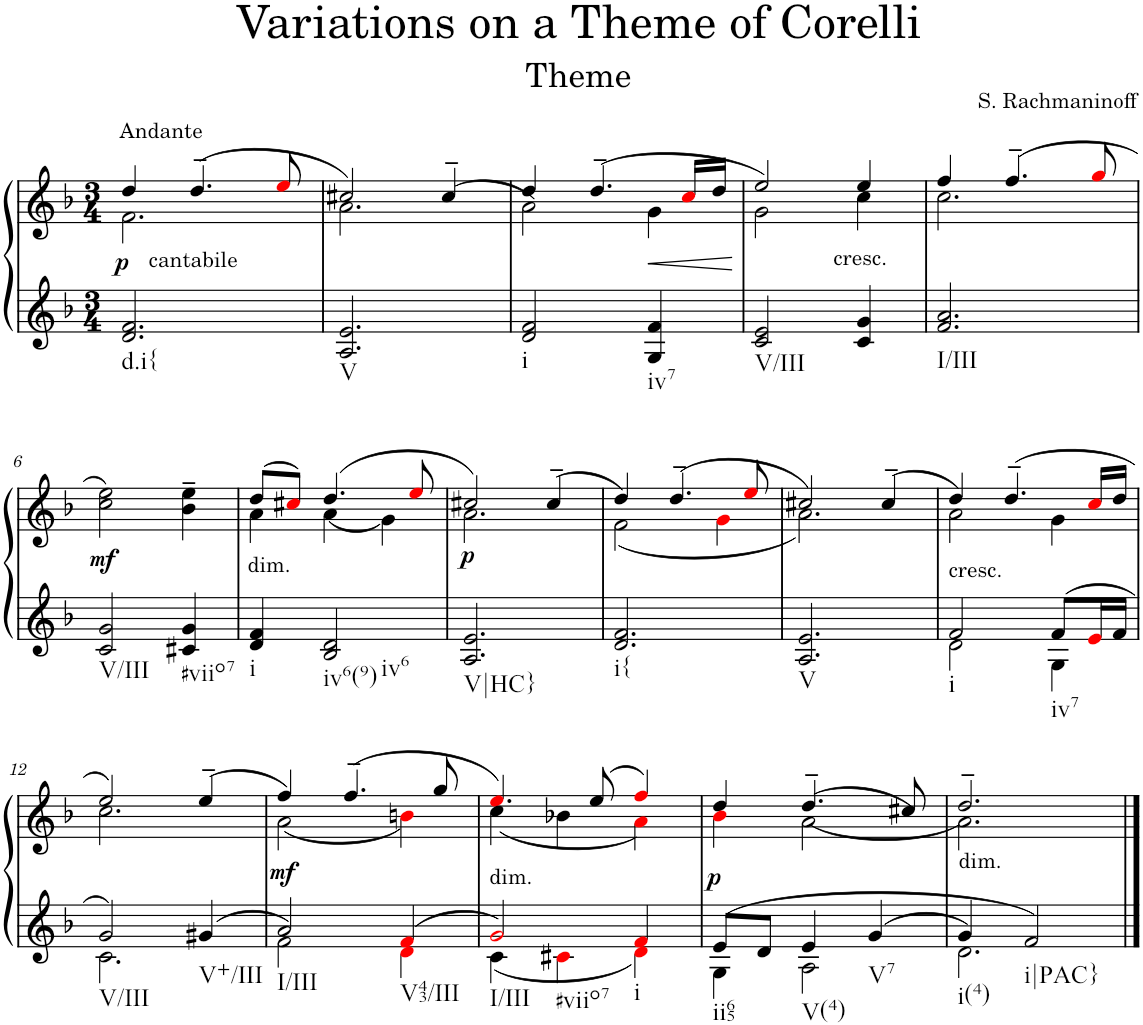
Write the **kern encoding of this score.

**kern	**kern	**dynam
*part1	*part1	*part1
*staff2	*staff1	*staff1/2
*I"Piano	*	*
*I'Pno.	*	*
*clefG2	*clefG2	*
*k[b-]	*k[b-]	*
*M3/4	*M3/4	*
=1	=1	=1
*	*^	*
!	!LO:TX:a:t=Andante	!	!
!LO:TX:a:t=cantabile	!	!	!
!LO:TX:b:t=d.i{	!	!	!
!	!	!	!LO:DY:a=2
2.d/ 2.f/	4dd/	2.f\	p
.	(4.dd~/	.	.
.	8eei/	.	.
=2	=2	=2	=2
!LO:TX:b:t=V	!	!	!
2.A/ 2.e/	2cc#X/)	2.a\	.
.	(4cc#~/	.	.
=3	=3	=3	=3
!LO:TX:b:t=i	!	!	!
2d/ 2f/	4dd/)	2a\	.
.	(4.dd~/	.	.
!LO:TX:b:t=iv7	!	!	!
4G/ 4f/	.	4g\	.
.	16cci/LL	.	.
.	16dd/JJ	.	.
=4	=4	=4	=4
!LO:TX:b:t=V/III	!	!	!
2c/ 2e/	2ee/)	2g\	.
!	!LO:TX:b:t=cresc.	!	!
4c/ 4g/	4ee/	4cc\	.
=5	=5	=5	=5
!LO:TX:b:t=I/III	!	!	!
2.f/ 2.a/	4ff/	2.cc\	.
.	(4.ff~/	.	.
.	8ggi/	.	.
*	*v	*v	*
!!LO:LB:g=z
=6	=6	=6
!LO:TX:b:t=V/III	!	!
!	!	!LO:DY:b
2c/ 2g/	2cc\ 2ee\)	mf
!LO:TX:b:t=#viio7	!	!
4c#X/ 4g/	4b-\~ 4ee\~	.
=7	=7	=7
*	*^	*
!	!LO:TX:b:t=dim.	!	!
!LO:TX:b:t=i	!	!	!
4d/ 4f/	(8dd/L	4a\	.
.	8cc#Xi/J)	.	.
!LO:TX:b:t=iv6(9)	!	!	!
!LO:TX:b:t=iv6	!	!	!
2B-/ 2d/	(4.dd/	(4a\	.
.	.	4g\)	.
.	8eei/	.	.
=8	=8	=8	=8
!LO:TX:b:t=V|HC}	!	!	!
!	!	!	!LO:DY:b
2.A/ 2.e/	2cc#X/)	2.a\	p
.	(4cc#~/	.	.
=9	=9	=9	=9
!LO:TX:b:t=i{	!	!	!
2.d/ 2.f/	4dd/)	(2f\	.
.	(4.dd~/	.	.
.	.	4gi\	.
.	8eei/	.	.
=10	=10	=10	=10
!LO:TX:b:t=V	!	!	!
2.A/ 2.e/	2cc#X/)	2.a\)	.
.	(4cc#~/	.	.
=11	=11	=11	=11
*^	*	*	*
!LO:TX:a:t=cresc.	!	!	!	!
!LO:TX:b:t=i	!	!	!	!
2f/	2d\	4dd/)	2a\	.
.	.	(4.dd~/	.	.
!LO:TX:b:t=iv7	!	!	!	!
8f/L	4G\	.	4g\	.
16ei/L	.	16cci/LL	.	.
16f/JJ	.	16dd/JJ	.	.
!!LO:LB:g=z	!!
=12	=12	=12	=12	=12
!LO:TX:b:t=V/III	!	!	!	!
2g/	2.c\	2ee/)	2.cc\	.
!LO:TX:b:t=V+/III	!	!	!	!
4g#X/	.	(4ee~/	.	.
=13	=13	=13	=13	=13
!LO:TX:b:t=I/III	!	!	!	!
!	!	!	!	!LO:DY:b
2a/	2f\	4ff/)	(2a\	mf
.	.	(4.ff~/	.	.
!LO:TX:b:t=V43/III	!	!	!	!
4fi/	4di\	.	4bni\)	.
.	.	8gg/	.	.
=14	=14	=14	=14	=14
!LO:TX:a:t=dim.	!	!	!	!
!LO:TX:b:t=#viio7	!	!	!	!
!LO:TX:b:t=i	!	!	!	!
2gi/	4c\	4.eei/)	(4cc\	.
.	4c#Xi\	.	4b-X\	.
.	.	(8ee/	.	.
!LO:TX:b:t=I/III	!	!	!	!
4fi/	4di\	4ffi/)	4ai\)	.
=15	=15	=15	=15	=15
!LO:TX:b:t=ii65	!	!	!	!
!	!	!	!	!LO:DY:a=2
8e/L	4G\	4dd/	4b-i\	p
8d/J	.	.	.	.
!LO:TX:b:t=V(4)	!	!	!	!
!LO:TX:b:t=V7	!	!	!	!
4e/	2A\	(4.dd~/	(2a\	.
4g/	.	.	.	.
.	.	8cc#X/)	.	.
=16	=16	=16	=16	=16
!	!	!LO:TX:b:t=dim.	!	!
!LO:TX:b:t=i(4)	!	!	!	!
!LO:TX:b:t=i|PAC}	!	!	!	!
4g/	2.d\	2.dd~/	2.a\)	.
2f/	.	.	.	.
*v	*v	*	*	*
*	*v	*v	*
==	==	==
*-	*-	*-
